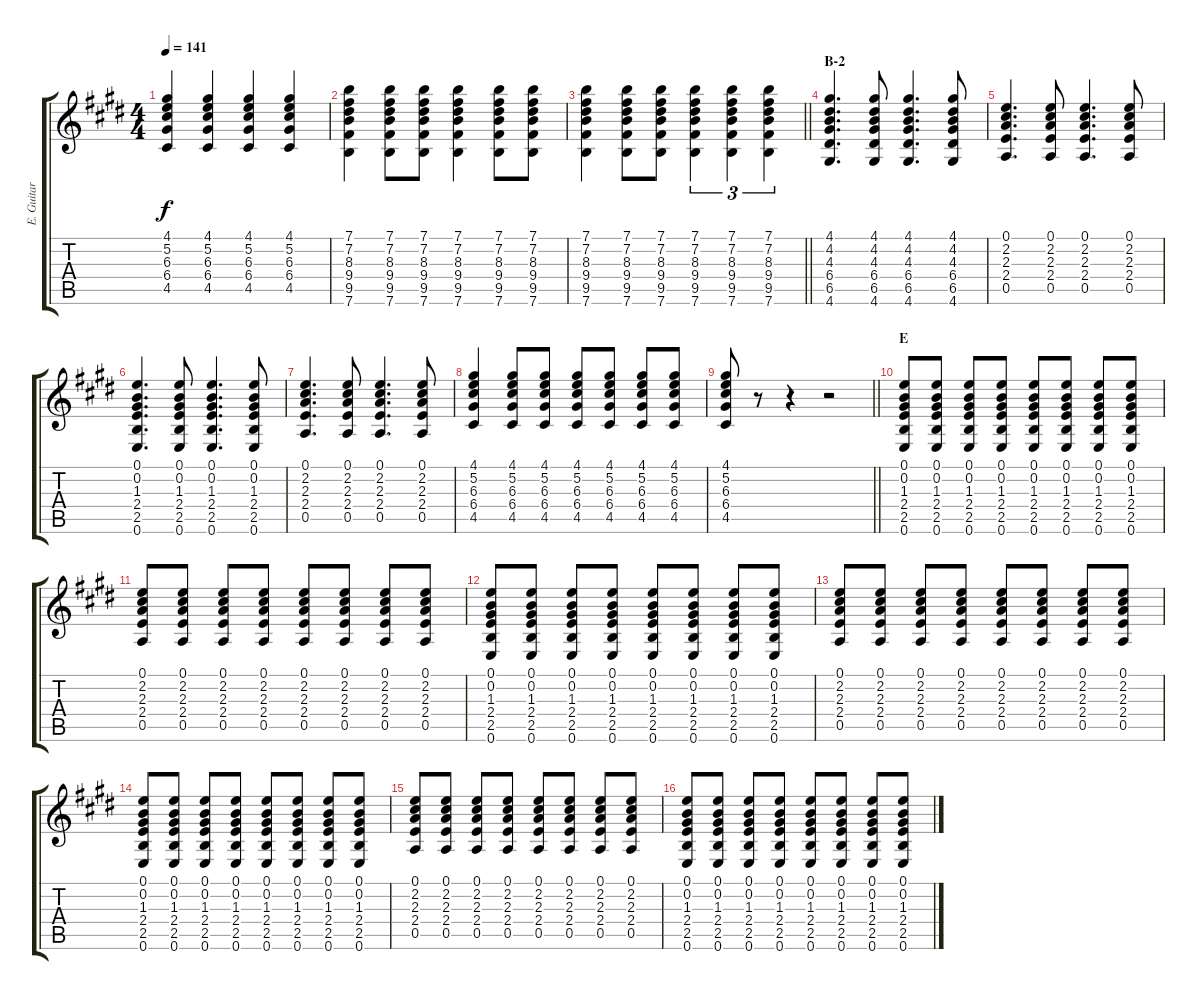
\track ("E. Guitar I" "E. Guitar ") {instrument electricguitarclean}
\staff {score tabs}
\tuning (E4 B3 G3 D3 A2 E2) {hide}
\ts (4 4)
\tempo 141
\clef g2
\ks e
(4.1 5.2 6.3 6.4 4.5).4{dy f} (4.1 5.2 6.3 6.4 4.5).4 (4.1 5.2 6.3 6.4 4.5).4 (4.1 5.2 6.3 6.4 4.5).4 |
(7.1 7.2 8.3 9.4 9.5 7.6).4 (7.1 7.2 8.3 9.4 9.5 7.6).8 (7.1 7.2 8.3 9.4 9.5 7.6).8 (7.1 7.2 8.3 9.4 9.5 7.6).4 (7.1 7.2 8.3 9.4 9.5 7.6).8 (7.1 7.2 8.3 9.4 9.5 7.6).8 |
\barLineRight lightlight
(7.1 7.2 8.3 9.4 9.5 7.6).4 (7.1 7.2 8.3 9.4 9.5 7.6).8 (7.1 7.2 8.3 9.4 9.5 7.6).8 (7.1 7.2 8.3 9.4 9.5 7.6).4{tu (3 2)} (7.1 7.2 8.3 9.4 9.5 7.6).4{tu (3 2)} (7.1 7.2 8.3 9.4 9.5 7.6).4{tu (3 2)} |
\section ("" "B-2")
(4.1 4.2 4.3 6.4 6.5 4.6).4{d} (4.1 4.2 4.3 6.4 6.5 4.6).8 (4.1 4.2 4.3 6.4 6.5 4.6).4{d} (4.1 4.2 4.3 6.4 6.5 4.6).8 |
(0.1 2.2 2.3 2.4 0.5).4{d} (0.1 2.2 2.3 2.4 0.5).8 (0.1 2.2 2.3 2.4 0.5).4{d} (0.1 2.2 2.3 2.4 0.5).8 |
(0.1 0.2 1.3 2.4 2.5 0.6).4{d} (0.1 0.2 1.3 2.4 2.5 0.6).8 (0.1 0.2 1.3 2.4 2.5 0.6).4{d} (0.1 0.2 1.3 2.4 2.5 0.6).8 |
(0.1 2.2 2.3 2.4 0.5).4{d} (0.1 2.2 2.3 2.4 0.5).8 (0.1 2.2 2.3 2.4 0.5).4{d} (0.1 2.2 2.3 2.4 0.5).8 |
(4.1 5.2 6.3 6.4 4.5).4 (4.1 5.2 6.3 6.4 4.5).8 (4.1 5.2 6.3 6.4 4.5).8 (4.1 5.2 6.3 6.4 4.5).8 (4.1 5.2 6.3 6.4 4.5).8 (4.1 5.2 6.3 6.4 4.5).8 (4.1 5.2 6.3 6.4 4.5).8 |
\barLineRight lightlight
(4.1 5.2 6.3 6.4 4.5).8 r.8 r.4 r.2 |
\section ("" "E")
(0.1 0.2 1.3 2.4 2.5 0.6).8 (0.1 0.2 1.3 2.4 2.5 0.6).8 (0.1 0.2 1.3 2.4 2.5 0.6).8 (0.1 0.2 1.3 2.4 2.5 0.6).8 (0.1 0.2 1.3 2.4 2.5 0.6).8 (0.1 0.2 1.3 2.4 2.5 0.6).8 (0.1 0.2 1.3 2.4 2.5 0.6).8 (0.1 0.2 1.3 2.4 2.5 0.6).8 |
(0.1 2.2 2.3 2.4 0.5).8 (0.1 2.2 2.3 2.4 0.5).8 (0.1 2.2 2.3 2.4 0.5).8 (0.1 2.2 2.3 2.4 0.5).8 (0.1 2.2 2.3 2.4 0.5).8 (0.1 2.2 2.3 2.4 0.5).8 (0.1 2.2 2.3 2.4 0.5).8 (0.1 2.2 2.3 2.4 0.5).8 |
(0.1 0.2 1.3 2.4 2.5 0.6).8 (0.1 0.2 1.3 2.4 2.5 0.6).8 (0.1 0.2 1.3 2.4 2.5 0.6).8 (0.1 0.2 1.3 2.4 2.5 0.6).8 (0.1 0.2 1.3 2.4 2.5 0.6).8 (0.1 0.2 1.3 2.4 2.5 0.6).8 (0.1 0.2 1.3 2.4 2.5 0.6).8 (0.1 0.2 1.3 2.4 2.5 0.6).8 |
(0.1 2.2 2.3 2.4 0.5).8 (0.1 2.2 2.3 2.4 0.5).8 (0.1 2.2 2.3 2.4 0.5).8 (0.1 2.2 2.3 2.4 0.5).8 (0.1 2.2 2.3 2.4 0.5).8 (0.1 2.2 2.3 2.4 0.5).8 (0.1 2.2 2.3 2.4 0.5).8 (0.1 2.2 2.3 2.4 0.5).8 |
(0.1 0.2 1.3 2.4 2.5 0.6).8 (0.1 0.2 1.3 2.4 2.5 0.6).8 (0.1 0.2 1.3 2.4 2.5 0.6).8 (0.1 0.2 1.3 2.4 2.5 0.6).8 (0.1 0.2 1.3 2.4 2.5 0.6).8 (0.1 0.2 1.3 2.4 2.5 0.6).8 (0.1 0.2 1.3 2.4 2.5 0.6).8 (0.1 0.2 1.3 2.4 2.5 0.6).8 |
(0.1 2.2 2.3 2.4 0.5).8 (0.1 2.2 2.3 2.4 0.5).8 (0.1 2.2 2.3 2.4 0.5).8 (0.1 2.2 2.3 2.4 0.5).8 (0.1 2.2 2.3 2.4 0.5).8 (0.1 2.2 2.3 2.4 0.5).8 (0.1 2.2 2.3 2.4 0.5).8 (0.1 2.2 2.3 2.4 0.5).8 |
(0.1 0.2 1.3 2.4 2.5 0.6).8 (0.1 0.2 1.3 2.4 2.5 0.6).8 (0.1 0.2 1.3 2.4 2.5 0.6).8 (0.1 0.2 1.3 2.4 2.5 0.6).8 (0.1 0.2 1.3 2.4 2.5 0.6).8 (0.1 0.2 1.3 2.4 2.5 0.6).8 (0.1 0.2 1.3 2.4 2.5 0.6).8 (0.1 0.2 1.3 2.4 2.5 0.6).8
